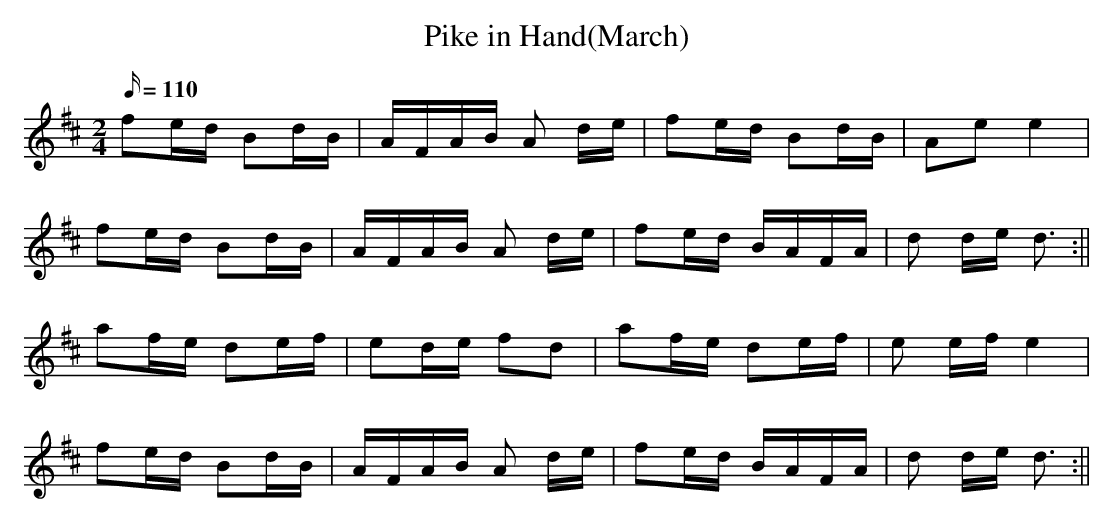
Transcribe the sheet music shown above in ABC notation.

X:1
T:Pike in Hand(March)
M:2/4
L:1/16
Q:110
K:D
f2ed B2dB|AFAB A2 de|f2ed B2dB|A2e2 e4|!
f2ed B2dB|AFAB A2 de|f2ed BAFA|d2 de  d3:||!
a2fe d2ef|e2de f2d2|a2fe d2ef|e2 ef e4| !
f2ed B2dB|AFAB A2 de|f2ed BAFA|d2 de d3:||
